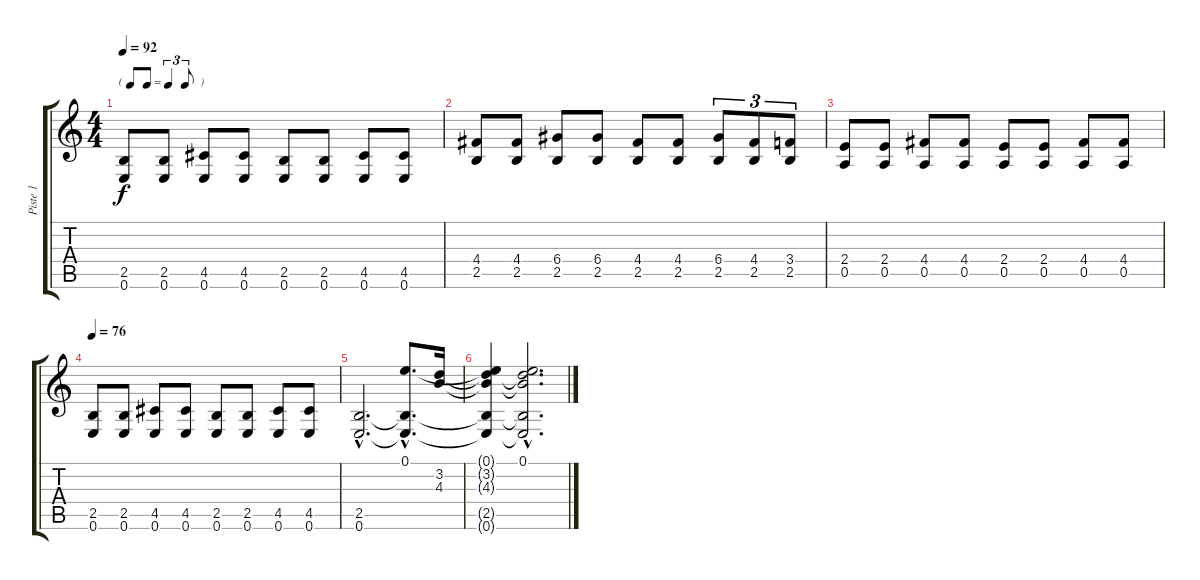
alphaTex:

\track ("Piste 1" "Piste 1") {instrument acousticguitarsteel}
\staff {score tabs}
\tuning (E4 B3 G3 D3 A2 E2) {hide}
\ts (4 4)
\tf triplet8th
\tempo 92
\clef g2
\ks c
(2.5 0.6).8{dy f} (2.5 0.6).8 (4.5 0.6).8 (4.5 0.6).8 (2.5 0.6).8 (2.5 0.6).8 (4.5 0.6).8 (4.5 0.6).8 |
(4.4 2.5).8 (4.4 2.5).8 (6.4 2.5).8 (6.4 2.5).8 (4.4 2.5).8 (4.4 2.5).8 (6.4 2.5).8{tu (3 2)} (4.4 2.5).8{tu (3 2)} (3.4 2.5).8{tu (3 2)} |
(2.4 0.5).8 (2.4 0.5).8 (4.4 0.5).8 (4.4 0.5).8 (2.4 0.5).8 (2.4 0.5).8 (4.4 0.5).8 (4.4 0.5).8 |
\tempo 76
(2.5 0.6).8 (2.5 0.6).8 (4.5 0.6).8 (4.5 0.6).8 (2.5 0.6).8 (2.5 0.6).8 (4.5 0.6).8 (4.5 0.6).8 |
(2.5{hac} 0.6{hac}).2{d} (0.1{hac} 2.5{hac t} 0.6{hac t}).8{d} (3.2 4.3).16 |
(0.1{t} 3.2{t} 4.3{t} 2.5{t} 0.6{t}).4{volume 2 instrument acousticguitarsteel} (0.1{hac} 3.2{hac t} 4.3{hac t} 2.5{hac t} 0.6{hac t}).2{d}
